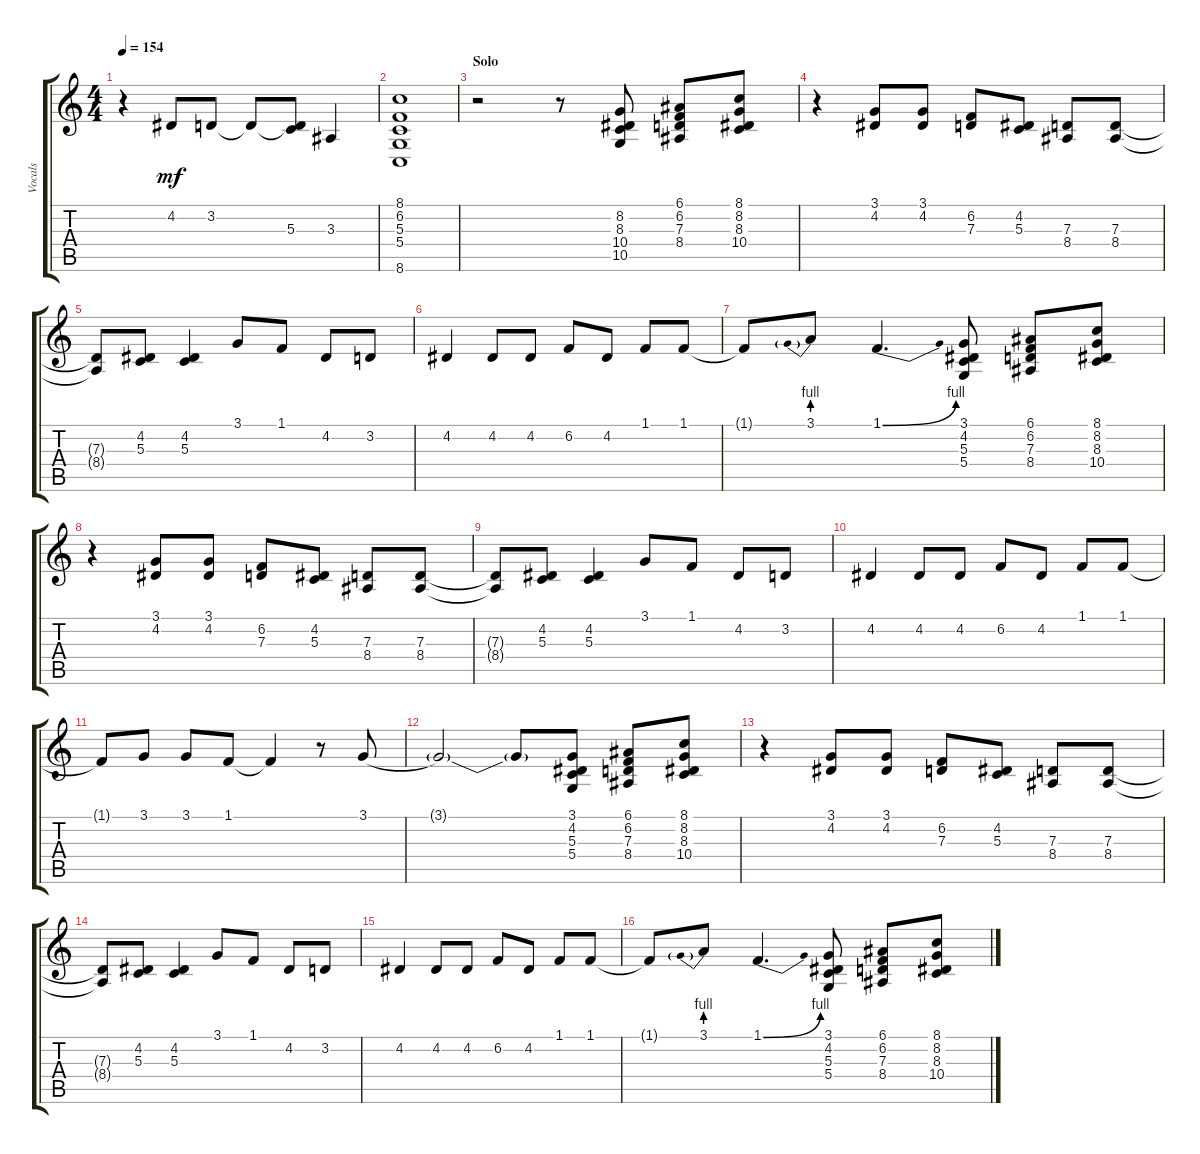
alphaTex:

\track ("Vocals" "Vocals") {instrument lead8bassandlead}
\staff {score tabs}
\tuning (E4 B3 G3 D3 A2 E2) {hide}
\ts (4 4)
\tempo 154
\clef g2
\ks c
r.4{dy mf} 4.2.8 3.2.8 3.2{t}.8 (3.2{t} 5.3).8 3.3.4 |
(8.1 6.2 5.3 5.4 8.6).1 |
\section ("" "Solo")
r.2 r.8 (8.2 8.3 10.4 10.5).8 (6.1 6.2 7.3 8.4).8 (8.1 8.2 8.3 10.4).8 |
r.4 (3.1 4.2).8 (3.1 4.2).8 (6.2 7.3).8 (4.2 5.3).8 (7.3 8.4).8 (7.3 8.4).8 |
(7.3{t} 8.4{t}).8 (4.2 5.3).8 (4.2 5.3).4 3.1.8 1.1.8 4.2.8 3.2.8 |
4.2.4 4.2.8 4.2.8 6.2.8 4.2.8 1.1.8 1.1.8 |
1.1{t}.8 3.1{be (prebend 0 4 60 4)}.8 1.1{be (bend 0 0 60 4)}.4{d} (3.1 4.2 5.3 5.4).8 (6.1 6.2 7.3 8.4).8 (8.1 8.2 8.3 10.4).8 |
r.4 (3.1 4.2).8 (3.1 4.2).8 (6.2 7.3).8 (4.2 5.3).8 (7.3 8.4).8 (7.3 8.4).8 |
(7.3{t} 8.4{t}).8 (4.2 5.3).8 (4.2 5.3).4 3.1.8 1.1.8 4.2.8 3.2.8 |
4.2.4 4.2.8 4.2.8 6.2.8 4.2.8 1.1.8 1.1.8 |
1.1{t}.8 3.1.8 3.1.8 1.1.8 1.1{t}.4 r.8 3.1{be (hold 0 0 60 0)}.8 |
3.1{t}.2 3.1{t}.8 (3.1 4.2 5.3 5.4).8 (6.1 6.2 7.3 8.4).8 (8.1 8.2 8.3 10.4).8 |
r.4 (3.1 4.2).8 (3.1 4.2).8 (6.2 7.3).8 (4.2 5.3).8 (7.3 8.4).8 (7.3 8.4).8 |
(7.3{t} 8.4{t}).8 (4.2 5.3).8 (4.2 5.3).4 3.1.8 1.1.8 4.2.8 3.2.8 |
4.2.4 4.2.8 4.2.8 6.2.8 4.2.8 1.1.8 1.1.8 |
1.1{t}.8 3.1{be (prebend 0 4 60 4)}.8 1.1{be (bend 0 0 60 4)}.4{d} (3.1 4.2 5.3 5.4).8 (6.1 6.2 7.3 8.4).8 (8.1 8.2 8.3 10.4).8
